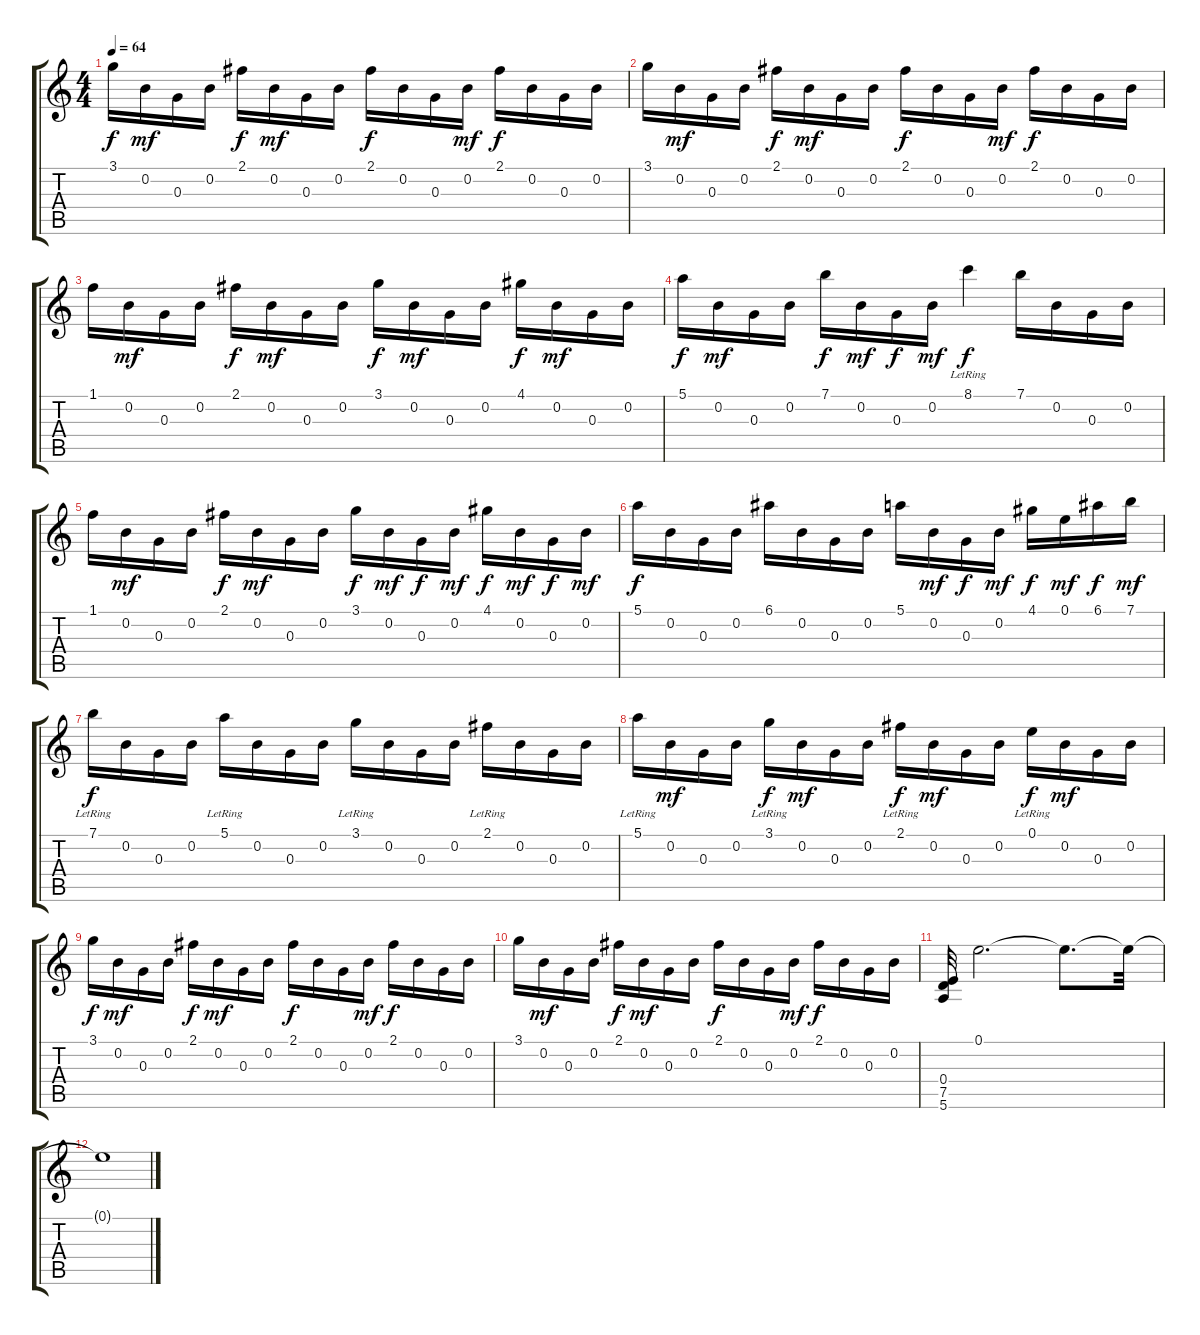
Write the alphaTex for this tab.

\track "" {instrument electricguitarclean}
\staff {score tabs}
\tuning (E4 B3 G3 D3 A2 E2) {hide}
\ts (4 4)
\tempo 64
\clef g2
\ks c
3.1.16{dy f} 0.2.16{dy mf} 0.3.16 0.2.16 2.1.16{dy f} 0.2.16{dy mf} 0.3.16 0.2.16 2.1.16{dy f} 0.2.16 0.3.16 0.2.16{dy mf} 2.1.16{dy f} 0.2.16 0.3.16 0.2.16 |
3.1.16 0.2.16{dy mf} 0.3.16 0.2.16 2.1.16{dy f} 0.2.16{dy mf} 0.3.16 0.2.16 2.1.16{dy f} 0.2.16 0.3.16 0.2.16{dy mf} 2.1.16{dy f} 0.2.16 0.3.16 0.2.16 |
1.1.16 0.2.16{dy mf} 0.3.16 0.2.16 2.1.16{dy f} 0.2.16{dy mf} 0.3.16 0.2.16 3.1.16{dy f} 0.2.16{dy mf} 0.3.16 0.2.16 4.1.16{dy f} 0.2.16{dy mf} 0.3.16 0.2.16 |
5.1.16{dy f} 0.2.16{dy mf} 0.3.16 0.2.16 7.1.16{dy f} 0.2.16{dy mf} 0.3.16{dy f} 0.2.16{dy mf} 8.1{lr}.4{dy f} 7.1.16 0.2.16 0.3.16 0.2.16 |
1.1.16 0.2.16{dy mf} 0.3.16 0.2.16 2.1.16{dy f} 0.2.16{dy mf} 0.3.16 0.2.16 3.1.16{dy f} 0.2.16{dy mf} 0.3.16{dy f} 0.2.16{dy mf} 4.1.16{dy f} 0.2.16{dy mf} 0.3.16{dy f} 0.2.16{dy mf} |
5.1.16{dy f} 0.2.16 0.3.16 0.2.16 6.1.16 0.2.16 0.3.16 0.2.16 5.1.16 0.2.16{dy mf} 0.3.16{dy f} 0.2.16{dy mf} 4.1.16{dy f} 0.1.16{dy mf} 6.1.16{dy f} 7.1.16{dy mf} |
7.1{lr}.16{dy f} 0.2.16 0.3.16 0.2.16 5.1{lr}.16 0.2.16 0.3.16 0.2.16 3.1{lr}.16 0.2.16 0.3.16 0.2.16 2.1{lr}.16 0.2.16 0.3.16 0.2.16 |
5.1{lr}.16 0.2.16{dy mf} 0.3.16 0.2.16 3.1{lr}.16{dy f} 0.2.16{dy mf} 0.3.16 0.2.16 2.1{lr}.16{dy f} 0.2.16{dy mf} 0.3.16 0.2.16 0.1{lr}.16{dy f} 0.2.16{dy mf} 0.3.16 0.2.16 |
3.1.16{dy f} 0.2.16{dy mf} 0.3.16 0.2.16 2.1.16{dy f} 0.2.16{dy mf} 0.3.16 0.2.16 2.1.16{dy f} 0.2.16 0.3.16 0.2.16{dy mf} 2.1.16{dy f} 0.2.16 0.3.16 0.2.16 |
3.1.16 0.2.16{dy mf} 0.3.16 0.2.16 2.1.16{dy f} 0.2.16{dy mf} 0.3.16 0.2.16 2.1.16{dy f} 0.2.16 0.3.16 0.2.16{dy mf} 2.1.16{dy f} 0.2.16 0.3.16 0.2.16 |
(0.4 7.5 5.6).32 0.1.2{d} 0.1{t}.8{d} 0.1{t}.32 |
0.1{t}.1
